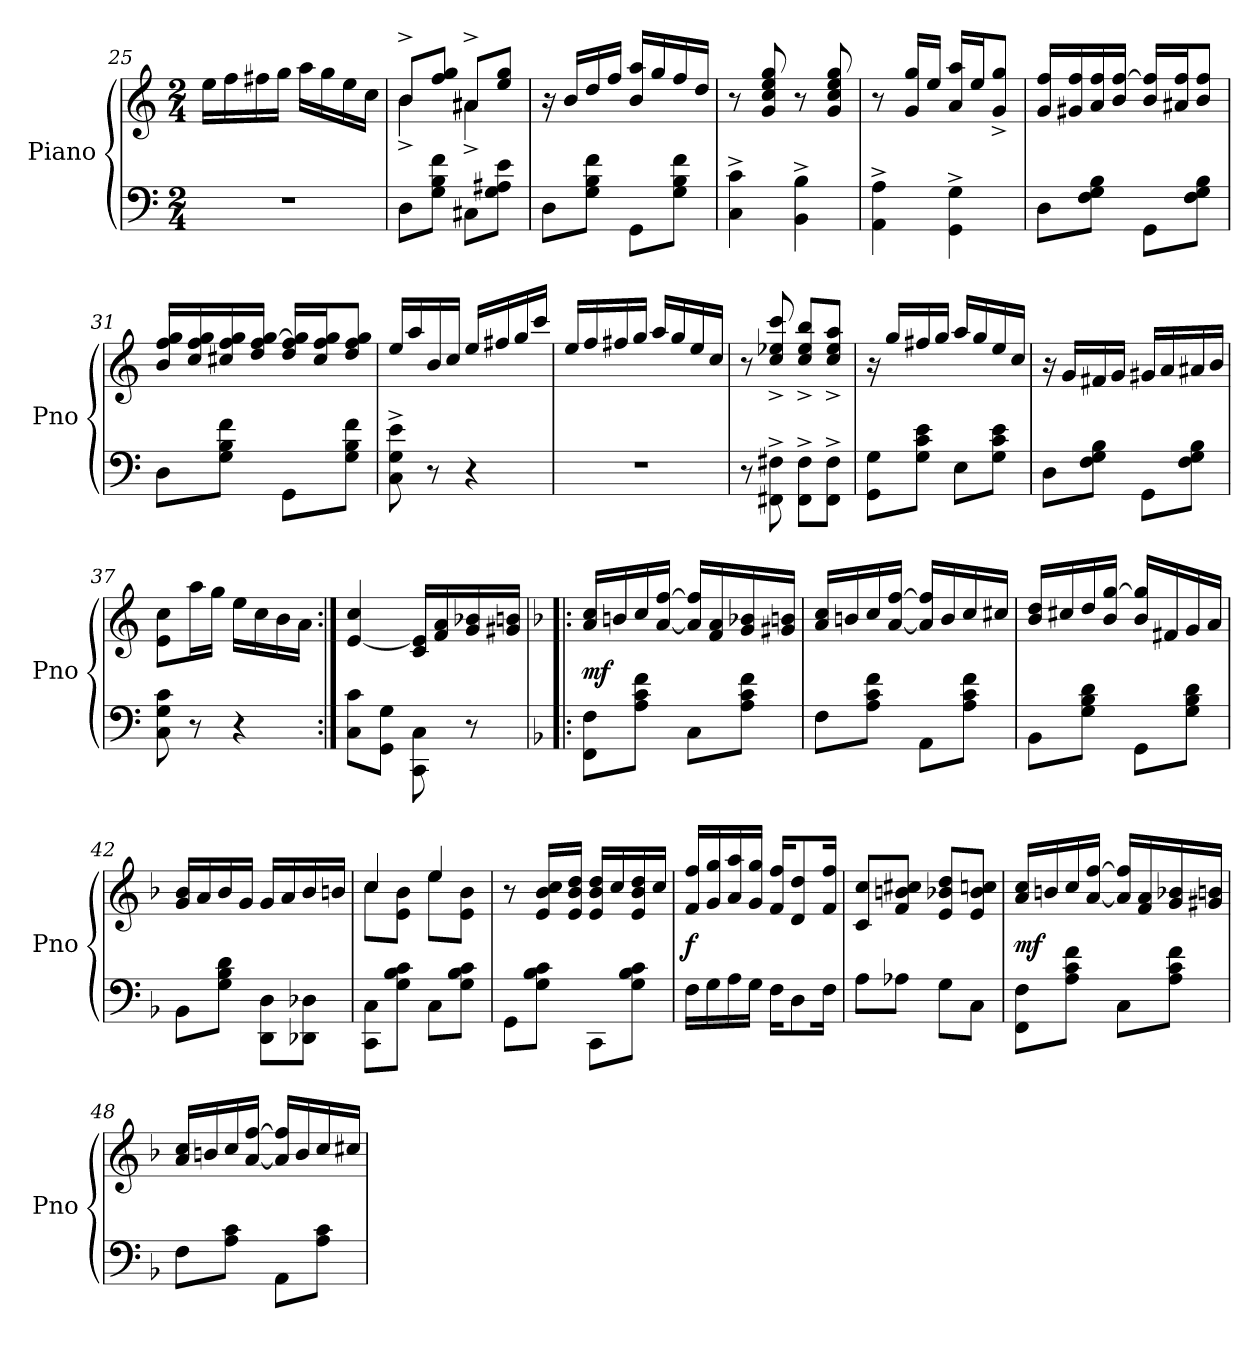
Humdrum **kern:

**kern	**kern	**dynam
*part1	*part1	*part1
*staff2	*staff1	*staff1/2
*I"Piano	*	*
*I'Pno	*	*
*clefF4	*clefG2	*
*k[]	*k[]	*
*M2/4	*M2/4	*
=25	=25	=25
2r	16ee\LL	.
.	16ff\	.
.	16ff#X\	.
.	16gg\JJ	.
.	16aa\LL	.
.	16gg\	.
.	16ee\	.
.	16cc\JJ	.
=26	=26	=26
*	*^	*
8D\L	8b^/L	4b^\	.
8G\ 8B\ 8f\J	8ff/ 8gg/J	.	.
8C#X\L	8a#X^/L	4a#X^\	.
8G\ 8A#X\ 8e\J	8ee/ 8gg/J	.	.
*	*v	*v	*
=27	=27	=27
8D\L	16r	.
.	16b/LL	.
8G\ 8B\ 8f\J	16dd/	.
.	16ff/JJ	.
8GG\L	16b/ 16aa/LL	.
.	16gg/	.
8G\ 8B\ 8f\J	16ff/	.
.	16dd/JJ	.
=28	=28	=28
4C^\ 4c^\	8r	.
.	8g/ 8cc/ 8ee/ 8gg/	.
4BB^\ 4B^\	8r	.
.	8g/ 8cc/ 8ee/ 8gg/	.
=29	=29	=29
4AA^\ 4A^\	8r	.
.	16g/ 16gg/LL	.
.	16ee/JJ	.
4GG^\ 4G^\	16a/ 16aa/LL	.
.	16ee/J	.
.	8g^/ 8gg^/J	.
=30	=30	=30
8D\L	16g/ 16ff/LL	.
.	16g#X/ 16ff/	.
8F\ 8G\ 8B\J	16a/ 16ff/	.
.	16b/ [16ff/JJ	.
8GG\L	16b/ 16ff]/LL	.
.	16a#X/ 16ff/J	.
8F\ 8G\ 8B\J	8b/ 8ff/J	.
=31	=31	=31
8D\L	16b/ 16ff/ 16gg/LL	.
.	16cc/ 16ff/ 16gg/	.
8G\ 8B\ 8f\J	16cc#X/ 16ff/ 16gg/	.
.	16dd/ 16ff/ [16gg/JJ	.
8GG\L	16dd/ 16ff/ 16gg]/LL	.
.	16cc#/ 16ff/ 16gg/J	.
8G\ 8B\ 8f\J	8dd/ 8ff/ 8gg/J	.
=32	=32	=32
8C^\ 8G^\ 8e^\	16ee/LL	.
.	16aa/	.
8r	16b/	.
.	16cc/JJ	.
4r	16ee/LL	.
.	16ff#X/	.
.	16gg/	.
.	16ccc/JJ	.
=33	=33	=33
2r	16ee/LL	.
.	16ff/	.
.	16ff#X/	.
.	16gg/JJ	.
.	16aa/LL	.
.	16gg/	.
.	16ee/	.
.	16cc/JJ	.
=34	=34	=34
8r	8r	.
8FF#X^\ 8F#X^\	8cc^/ 8ee-X^/ 8ccc^/	.
8FF#^\ 8F#^\L	8cc^/ 8ee-^/ 8bb^/L	.
8FF#^\ 8F#^\J	8cc^/ 8ee-^/ 8aa^/J	.
=35	=35	=35
8GG\ 8G\L	16r	.
.	16gg/LL	.
8G\ 8c\ 8e\J	16ff#X/	.
.	16gg/JJ	.
8E\L	16aa/LL	.
.	16gg/	.
8G\ 8c\ 8e\J	16ee/	.
.	16cc/JJ	.
=36	=36	=36
8D\L	16r	.
.	16g/LL	.
8F\ 8G\ 8B\J	16f#X/	.
.	16g/JJ	.
8GG\L	16g#X/LL	.
.	16a/	.
8F\ 8G\ 8B\J	16a#X/	.
.	16b/JJ	.
=37	=37	=37
8C\ 8G\ 8c\	8e\ 8cc\L	.
8r	16aa\L	.
.	16gg\JJ	.
4r	16ee\LL	.
.	16cc\	.
.	16b\	.
.	16a\JJ	.
=38:|!	=38:|!	=38:|!
8C\ 8c\L	[4e/ 4cc/	.
8GG\ 8G\J	.	.
8CC\ 8C\	16c/ 16e]/LL	.
.	16f/ 16a/	.
8r	16g/ 16b-X/	.
.	16g#X/ 16bn/JJ	.
=39!|:	=39!|:	=39!|:
*k[b-]	*k[b-]	*
8FF\ 8F\L	16a/ 16cc/LL	mf
.	16bn/	.
8A\ 8c\ 8f\J	16cc/	.
.	[16a/ [16ff/JJ	.
8C\L	16a]/ 16ff]/LL	.
.	16f/ 16a/	.
8A\ 8c\ 8f\J	16g/ 16b-X/	.
.	16g#X/ 16bn/JJ	.
=40	=40	=40
8F\L	16a/ 16cc/LL	.
.	16bn/	.
8A\ 8c\ 8f\J	16cc/	.
.	[16a/ [16ff/JJ	.
8AA\L	16a]/ 16ff]/LL	.
.	16b/	.
8A\ 8c\ 8f\J	16cc/	.
.	16cc#X/JJ	.
=41	=41	=41
8BB-\L	16b-/ 16dd/LL	.
.	16cc#X/	.
8G\ 8B-\ 8d\J	16dd/	.
.	16b-/ [16gg/JJ	.
8GG\L	16b-/ 16gg]/LL	.
.	16f#X/	.
8G\ 8B-\ 8d\J	16g/	.
.	16a/JJ	.
=42	=42	=42
8BB-\L	16g/ 16b-/LL	.
.	16a/	.
8G\ 8B-\ 8d\J	16b-/	.
.	16g/JJ	.
8DD\ 8D\L	16g/LL	.
.	16a/	.
8DD-X\ 8D-X\J	16b-/	.
.	16bn/JJ	.
=43	=43	=43
*	*^	*
8CC\ 8C\L	4cc/	8cc\L	.
8G\ 8B-\ 8c\J	.	8e\ 8b-\J	.
8C\L	4ee/	8ee\L	.
8G\ 8B-\ 8c\J	.	8e\ 8b-\J	.
*	*v	*v	*
=44	=44	=44
8GG\L	8r	.
8G\ 8B-\ 8c\J	16e/ 16b-/ 16cc/LL	.
.	16e/ 16b-/ 16dd/JJ	.
8CC\L	16e/ 16b-/ 16dd/LL	.
.	16cc/	.
8G\ 8B-\ 8c\J	16e/ 16b-/ 16dd/	.
.	16cc/JJ	.
=45	=45	=45
16F\LL	16f/ 16ff/LL	f
16G\	16g/ 16gg/	.
16A\	16a/ 16aa/	.
16G\JJ	16g/ 16gg/JJ	.
16F\KL	16f/ 16ff/KL	.
8D\	8d/ 8dd/	.
16F\Jk	16f/ 16ff/Jk	.
=46	=46	=46
8A\L	8c/ 8cc/L	.
8A-X\J	8f/ 8bn/ 8cc#X/J	.
8G\L	8e/ 8b-X/ 8dd/L	.
8C\J	8e/ 8b-/ 8ccn/J	.
=47	=47	=47
8FF\ 8F\L	16a/ 16cc/LL	mf
.	16bn/	.
8A\ 8c\ 8f\J	16cc/	.
.	[16a/ [16ff/JJ	.
8C\L	16a]/ 16ff]/LL	.
.	16f/ 16a/	.
8A\ 8c\ 8f\J	16g/ 16b-X/	.
.	16g#X/ 16bn/JJ	.
=48	=48	=48
8F\L	16a/ 16cc/LL	.
.	16bn/	.
8A\ 8c\J	16cc/	.
.	[16a/ [16ff/JJ	.
8AA\L	16a]/ 16ff]/LL	.
.	16b/	.
8A\ 8c\J	16cc/	.
.	16cc#X/JJ	.
=	=	=
*-	*-	*-
